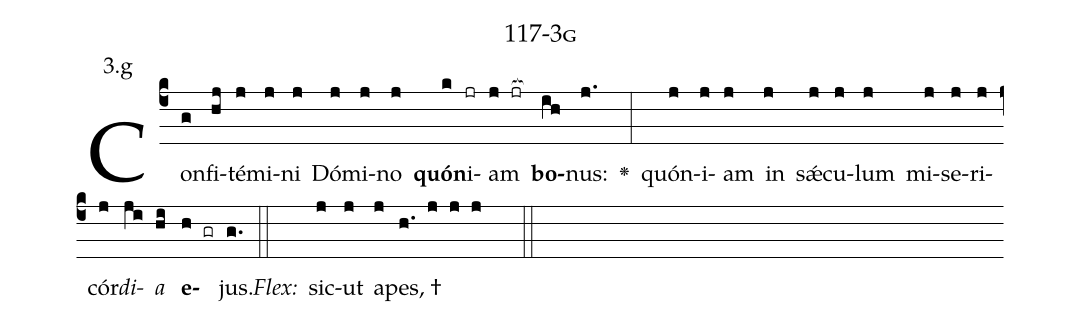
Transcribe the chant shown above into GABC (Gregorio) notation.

name: 117-3g;
annotation: 3.g;
%%
(c4)Con(g)fi(hj)té(j)mi(j)ni(j) Dó(j)mi(j)no(j) <b>quón</b>(k)i(jr)am(j jr[ocb:1{]) <b>bo</b>(ih[ocb:0}])nus:(j.) <v>\greheightstar</v>(:) quón(j)i(j)am(j) in(j) sǽ(j)cu(j)lum(j) mi(j)se(j)ri(j)cór(j)<i>di</i>(ji)<i>a</i>(hi) <b>e</b>(h gr)jus.(g.) (::)
<i>Flex:</i>()  sic(j)ut(j) a(j)pes, †(h. j j j  ::)

%E(j) u(j) o(ji) u(hi) a(h) e.(g.) (::)
